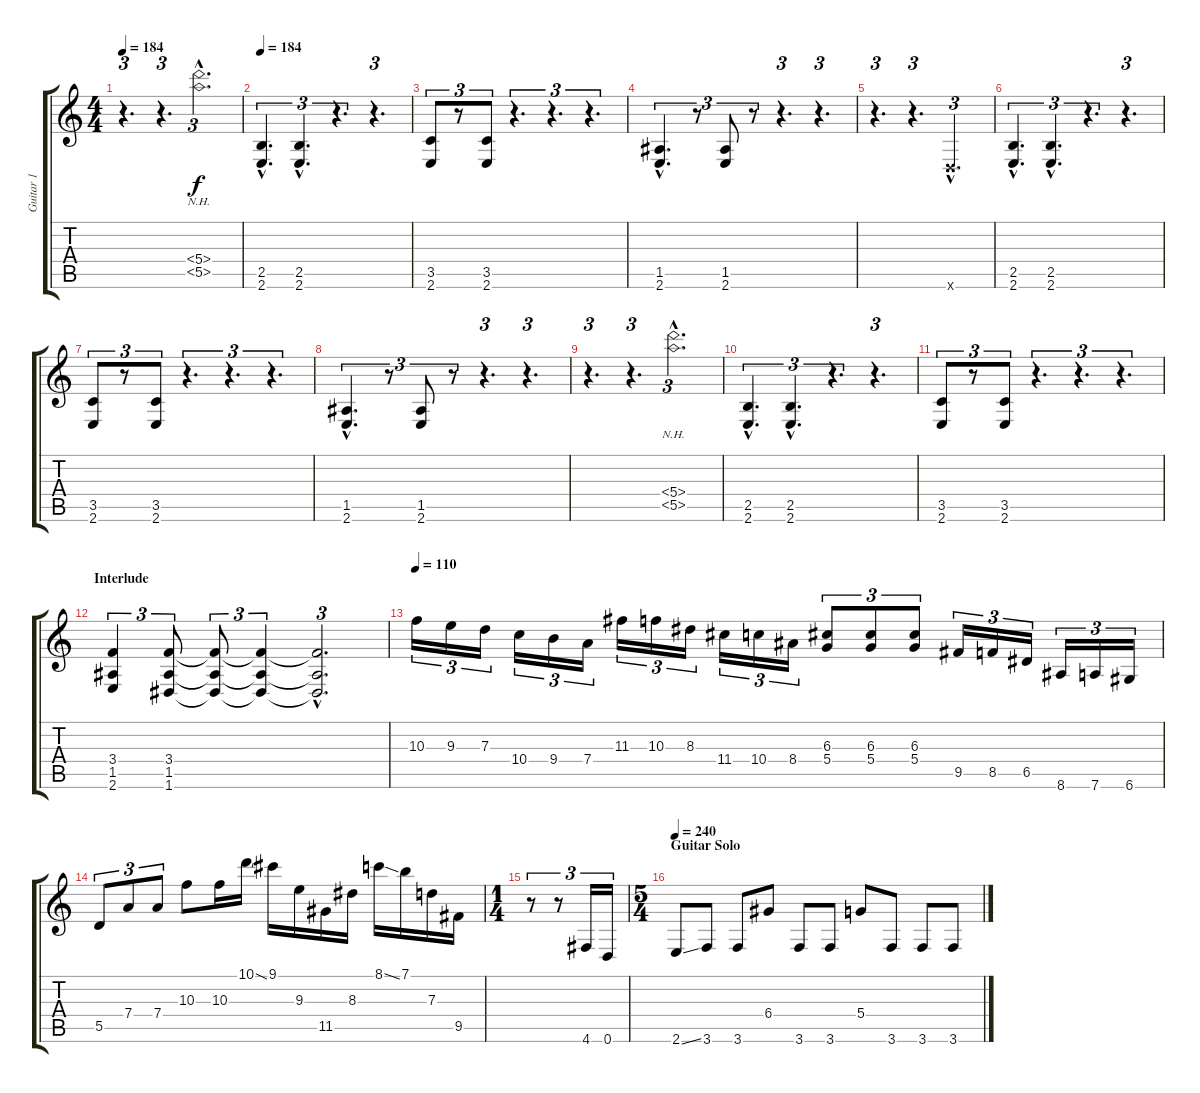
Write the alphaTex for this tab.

\track ("Guitar 1" "Guitar 1") {instrument electricguitarjazz}
\staff {score tabs}
\tuning (E4 B3 G3 D3 A2 D2) {hide}
\ts (4 4)
\tempo 184
\clef g2
\ks c
r.4{d tu (3 2) dy f} r.4{d tu (3 2)} (5.4{nh hac} 5.5{nh hac}).2{d tu (3 2)} |
\tempo 184
(2.5{hac} 2.6{hac}).4{d tu (3 2)} (2.5{hac} 2.6{hac}).4{d tu (3 2)} r.4{d tu (3 2)} r.4{d tu (3 2)} |
(3.5 2.6).8{tu (3 2)} r.8{tu (3 2)} (3.5 2.6).8{tu (3 2)} r.4{d tu (3 2)} r.4{d tu (3 2)} r.4{d tu (3 2)} |
(1.5{hac} 2.6{hac}).4{d tu (3 2)} r.8{tu (3 2)} (1.5 2.6).8{tu (3 2)} r.8{tu (3 2)} r.4{d tu (3 2)} r.4{d tu (3 2)} |
r.4{d tu (3 2)} r.4{d tu (3 2)} 0.6{hac x}.2{d tu (3 2)} |
(2.5{hac} 2.6{hac}).4{d tu (3 2)} (2.5{hac} 2.6{hac}).4{d tu (3 2)} r.4{d tu (3 2)} r.4{d tu (3 2)} |
(3.5 2.6).8{tu (3 2)} r.8{tu (3 2)} (3.5 2.6).8{tu (3 2)} r.4{d tu (3 2)} r.4{d tu (3 2)} r.4{d tu (3 2)} |
(1.5{hac} 2.6{hac}).4{d tu (3 2)} r.8{tu (3 2)} (1.5 2.6).8{tu (3 2)} r.8{tu (3 2)} r.4{d tu (3 2)} r.4{d tu (3 2)} |
r.4{d tu (3 2)} r.4{d tu (3 2)} (5.4{nh hac} 5.5{nh hac}).2{d tu (3 2)} |
(2.5{hac} 2.6{hac}).4{d tu (3 2)} (2.5{hac} 2.6{hac}).4{d tu (3 2)} r.4{d tu (3 2)} r.4{d tu (3 2)} |
(3.5 2.6).8{tu (3 2)} r.8{tu (3 2)} (3.5 2.6).8{tu (3 2)} r.4{d tu (3 2)} r.4{d tu (3 2)} r.4{d tu (3 2)} |
\section ("" "Interlude")
(3.4 1.5 2.6).4{tu (3 2)} (3.4 1.5 1.6).8{tu (3 2)} (3.4{t} 1.5{t} 1.6{t}).8{tu (3 2)} (3.4{t} 1.5{t} 1.6{t}).4{tu (3 2)} (3.4{hac t} 1.5{hac t} 1.6{hac t}).2{d tu (3 2)} |
\tempo 110
10.3.16{tu (3 2)} 9.3.16{tu (3 2)} 7.3.16{tu (3 2)} 10.4.16{tu (3 2)} 9.4.16{tu (3 2)} 7.4.16{tu (3 2)} 11.3.16{tu (3 2)} 10.3.16{tu (3 2)} 8.3.16{tu (3 2)} 11.4.16{tu (3 2)} 10.4.16{tu (3 2)} 8.4.16{tu (3 2)} (6.3 5.4).8{tu (3 2)} (6.3 5.4).8{tu (3 2)} (6.3 5.4).8{tu (3 2)} 9.5.16{tu (3 2)} 8.5.16{tu (3 2)} 6.5.16{tu (3 2)} 8.6.16{tu (3 2)} 7.6.16{tu (3 2)} 6.6.16{tu (3 2)} |
5.5.8{tu (3 2)} 7.4.8{tu (3 2)} 7.4.8{tu (3 2)} 10.3.8 10.3.16 10.1{ss}.16 9.1.16 9.3.16 11.5.16 8.3.16 8.1{ss}.16 7.1.16 7.3.16 9.5.16 |
\ts (1 4)
r.8{tu (3 2)} r.8{tu (3 2)} 4.6.16{tu (3 2)} 0.6.16{tu (3 2)} |
\ts (5 4)
\section ("" "Guitar Solo")
\tempo 240
2.6{ss}.8 3.6.8 3.6.8 6.4.8 3.6.8 3.6.8 5.4.8 3.6.8 3.6.8 3.6.8
